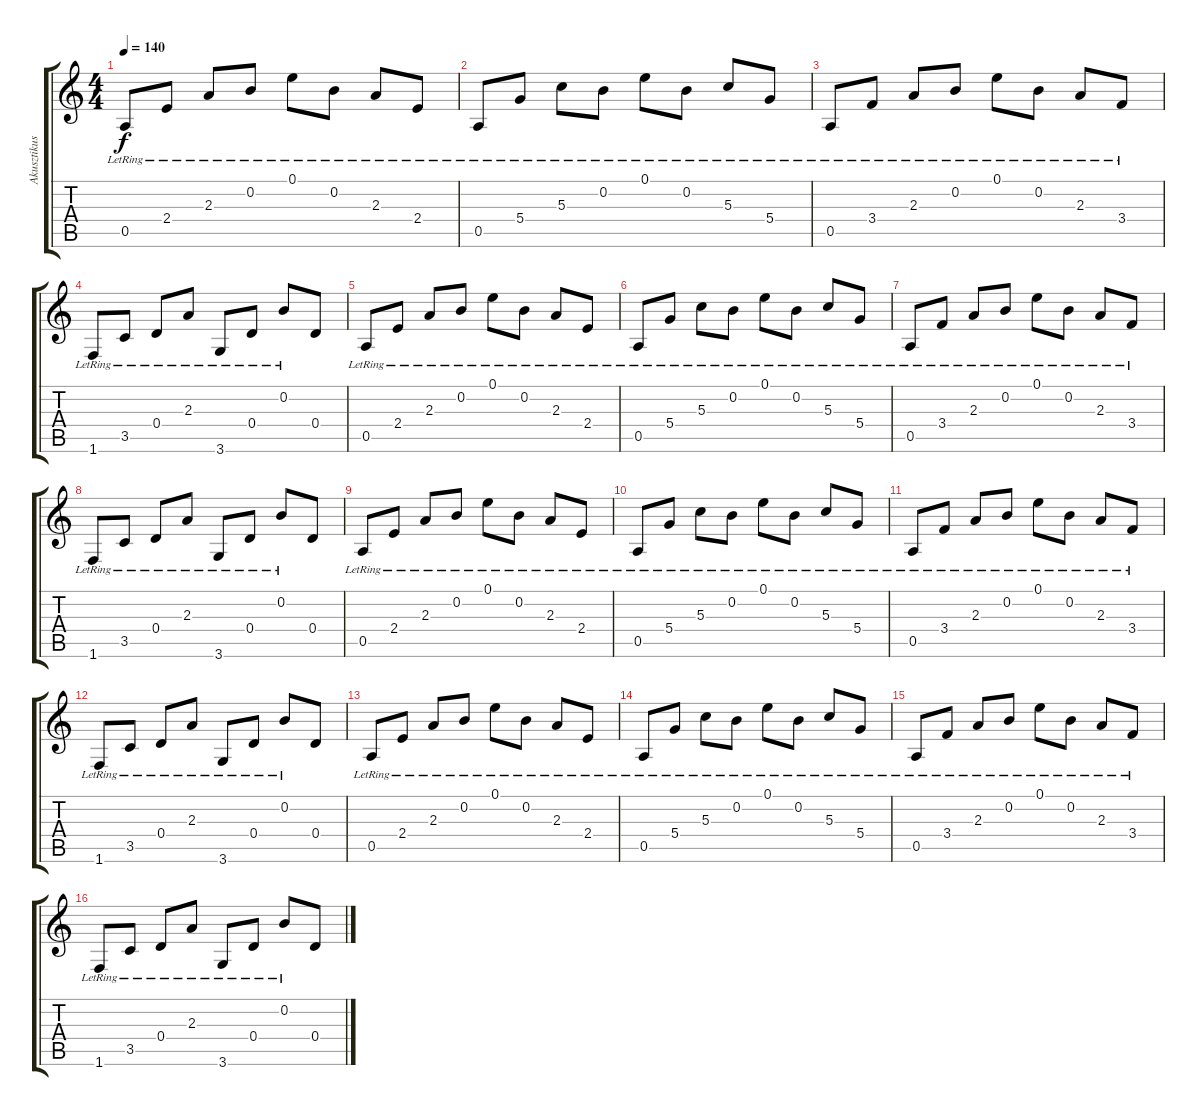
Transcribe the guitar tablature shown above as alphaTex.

\track ("Akusztikus II" "Akusztikus") {instrument acousticguitarsteel}
\staff {score tabs}
\tuning (E4 B3 G3 D3 A2 E2) {hide}
\ts (4 4)
\tempo 140
\clef g2
\ks c
0.5{lr}.8{dy f} 2.4{lr}.8 2.3{lr}.8 0.2{lr}.8 0.1{lr}.8 0.2{lr}.8 2.3{lr}.8 2.4{lr}.8 |
0.5{lr}.8 5.4{lr}.8 5.3{lr}.8 0.2{lr}.8 0.1{lr}.8 0.2{lr}.8 5.3{lr}.8 5.4{lr}.8 |
0.5{lr}.8 3.4{lr}.8 2.3{lr}.8 0.2{lr}.8 0.1{lr}.8 0.2{lr}.8 2.3{lr}.8 3.4{lr}.8 |
1.6{lr}.8 3.5{lr}.8 0.4{lr}.8 2.3{lr}.8 3.6{lr}.8 0.4{lr}.8 0.2{lr}.8 0.4.8 |
0.5{lr}.8 2.4{lr}.8 2.3{lr}.8 0.2{lr}.8 0.1{lr}.8 0.2{lr}.8 2.3{lr}.8 2.4{lr}.8 |
0.5{lr}.8 5.4{lr}.8 5.3{lr}.8 0.2{lr}.8 0.1{lr}.8 0.2{lr}.8 5.3{lr}.8 5.4{lr}.8 |
0.5{lr}.8 3.4{lr}.8 2.3{lr}.8 0.2{lr}.8 0.1{lr}.8 0.2{lr}.8 2.3{lr}.8 3.4{lr}.8 |
1.6{lr}.8 3.5{lr}.8 0.4{lr}.8 2.3{lr}.8 3.6{lr}.8 0.4{lr}.8 0.2{lr}.8 0.4.8 |
0.5{lr}.8 2.4{lr}.8 2.3{lr}.8 0.2{lr}.8 0.1{lr}.8 0.2{lr}.8 2.3{lr}.8 2.4{lr}.8 |
0.5{lr}.8 5.4{lr}.8 5.3{lr}.8 0.2{lr}.8 0.1{lr}.8 0.2{lr}.8 5.3{lr}.8 5.4{lr}.8 |
0.5{lr}.8 3.4{lr}.8 2.3{lr}.8 0.2{lr}.8 0.1{lr}.8 0.2{lr}.8 2.3{lr}.8 3.4{lr}.8 |
1.6{lr}.8 3.5{lr}.8 0.4{lr}.8 2.3{lr}.8 3.6{lr}.8 0.4{lr}.8 0.2{lr}.8 0.4.8 |
0.5{lr}.8 2.4{lr}.8 2.3{lr}.8 0.2{lr}.8 0.1{lr}.8 0.2{lr}.8 2.3{lr}.8 2.4{lr}.8 |
0.5{lr}.8 5.4{lr}.8 5.3{lr}.8 0.2{lr}.8 0.1{lr}.8 0.2{lr}.8 5.3{lr}.8 5.4{lr}.8 |
0.5{lr}.8 3.4{lr}.8 2.3{lr}.8 0.2{lr}.8 0.1{lr}.8 0.2{lr}.8 2.3{lr}.8 3.4{lr}.8 |
1.6{lr}.8 3.5{lr}.8 0.4{lr}.8 2.3{lr}.8 3.6{lr}.8 0.4{lr}.8 0.2{lr}.8 0.4.8
